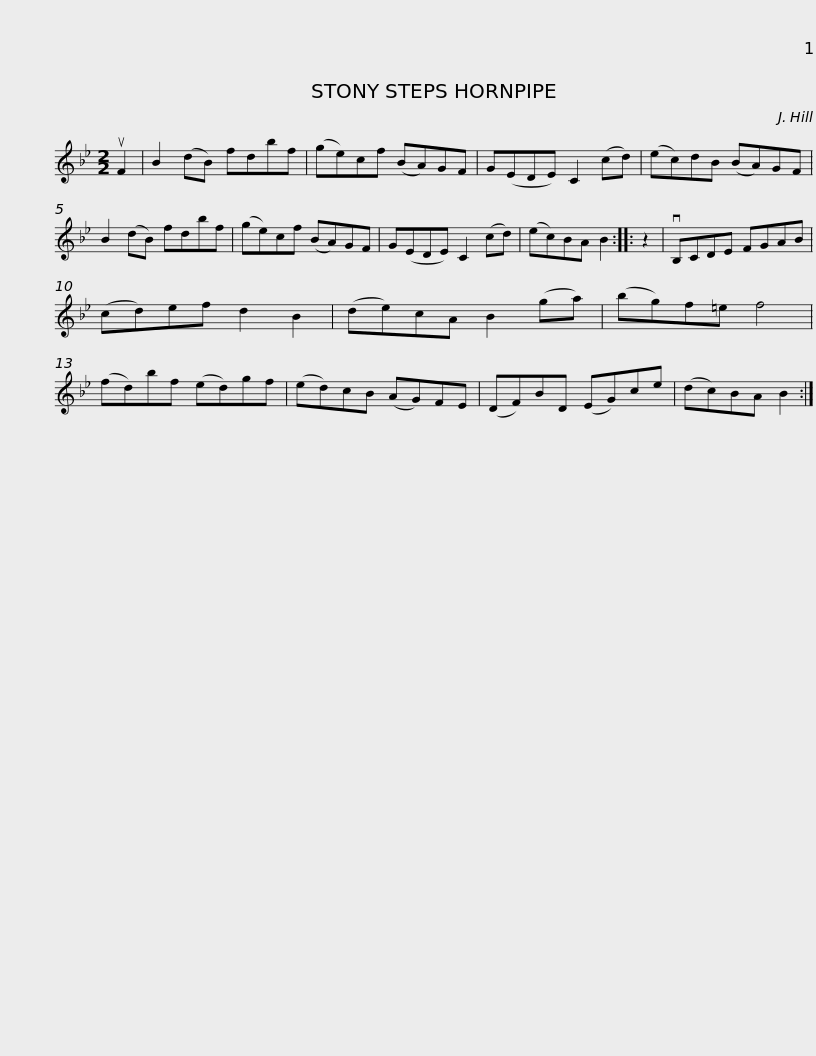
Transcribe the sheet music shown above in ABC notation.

X:1
L:1/8
M:2/2
I:linebreak $
K:Bb
V:1 treble
V:1
 uF2 | B2 (dB) fdbf | (ge)cf (BA)GF | G(EDE) C2 (cd) | (ec)dB (BA)GF | %5
 B2 (dB) fdbf |$ (ge)cf (BA)GF | G(EDE) C2 (cd) | (ec)BA B2 :: z2 | %10
 vB,CDE FGAB | (cd)ef d2 B2 | (de)cA B2 (ga) |$ (bg)f=e f4 | (fd)bf (ed)gf | %15
 (ed)cB (AG)FE | (DF)BD (EG)ce | (dc)BA B2 :| %18
